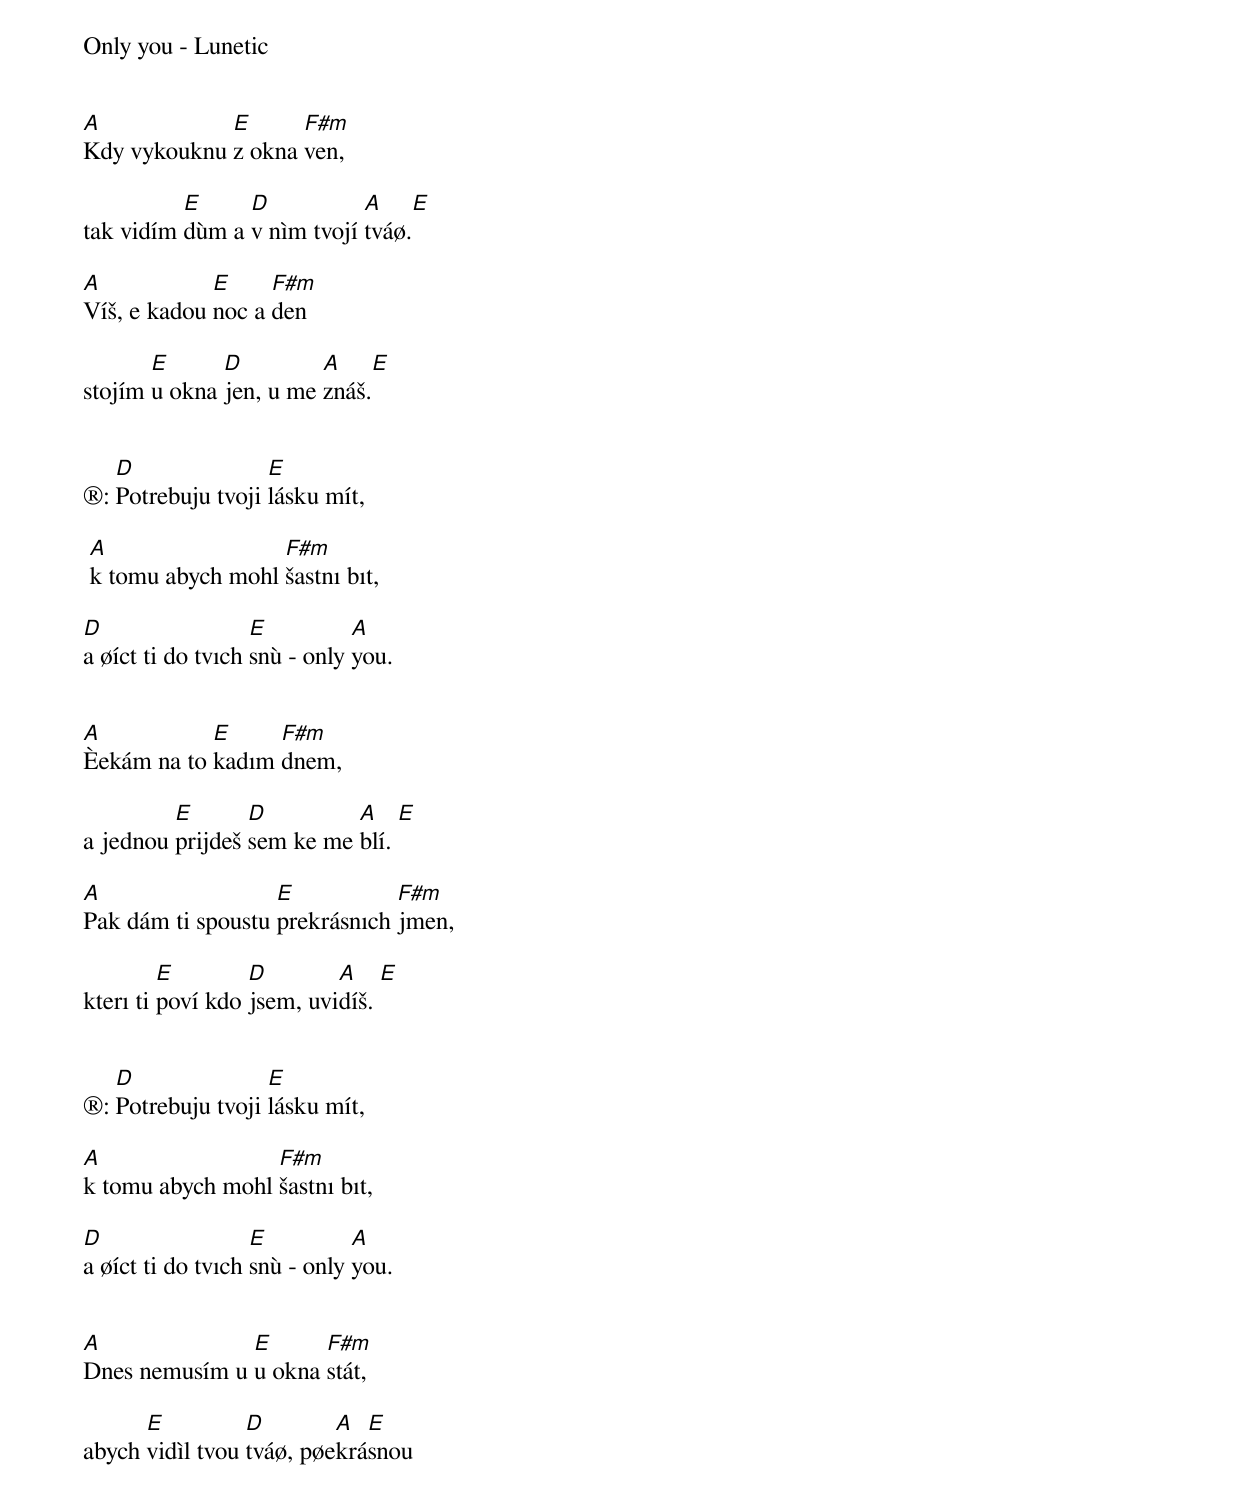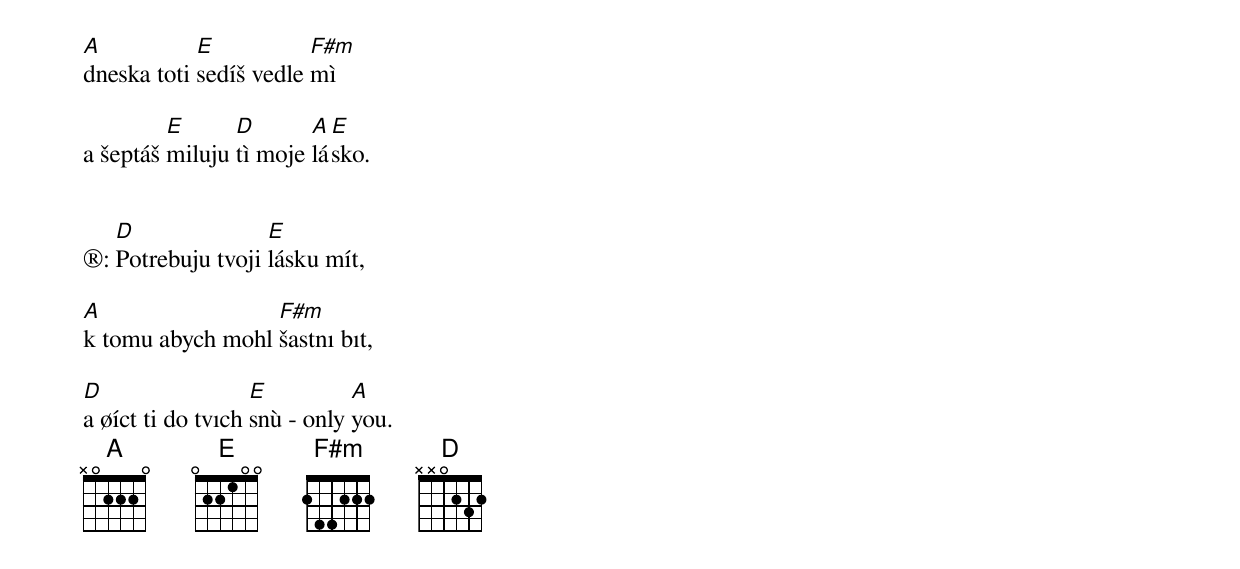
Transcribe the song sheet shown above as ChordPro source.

Only you - Lunetic


[A]Kdy vykouknu [E]z okna [F#m]ven,

tak vidím [E]dùm a [D]v nìm tvojí [A]tváø.[E]

[A]Víš, e kadou [E]noc a [F#m]den

stojím [E]u okna [D]jen, u me [A]znáš.[E]


®: [D]Potrebuju tvoji [E]lásku mít,

 [A]k tomu abych mohl [F#m]šastnı bıt,

[D]a øíct ti do tvıch [E]snù - only [A]you.


[A]Èekám na to [E]kadım [F#m]dnem,

a jednou [E]prijdeš [D]sem ke me [A]blí. [E]

[A]Pak dám ti spoustu [E]prekrásnıch [F#m]jmen,

kterı ti [E]poví kdo [D]jsem, uvi[A]díš. [E]


®: [D]Potrebuju tvoji [E]lásku mít,

[A]k tomu abych mohl [F#m]šastnı bıt,

[D]a øíct ti do tvıch [E]snù - only [A]you.


[A]Dnes nemusím u [E]u okna [F#m]stát,

abych [E]vidìl tvou [D]tváø, pøe[A]krá[E]snou

[A]dneska toti [E]sedíš vedle [F#m]mì

a šeptáš [E]miluju [D]tì moje [A]lá[E]sko.


®: [D]Potrebuju tvoji [E]lásku mít,

[A]k tomu abych mohl [F#m]šastnı bıt,

[D]a øíct ti do tvıch [E]snù - only [A]you.
